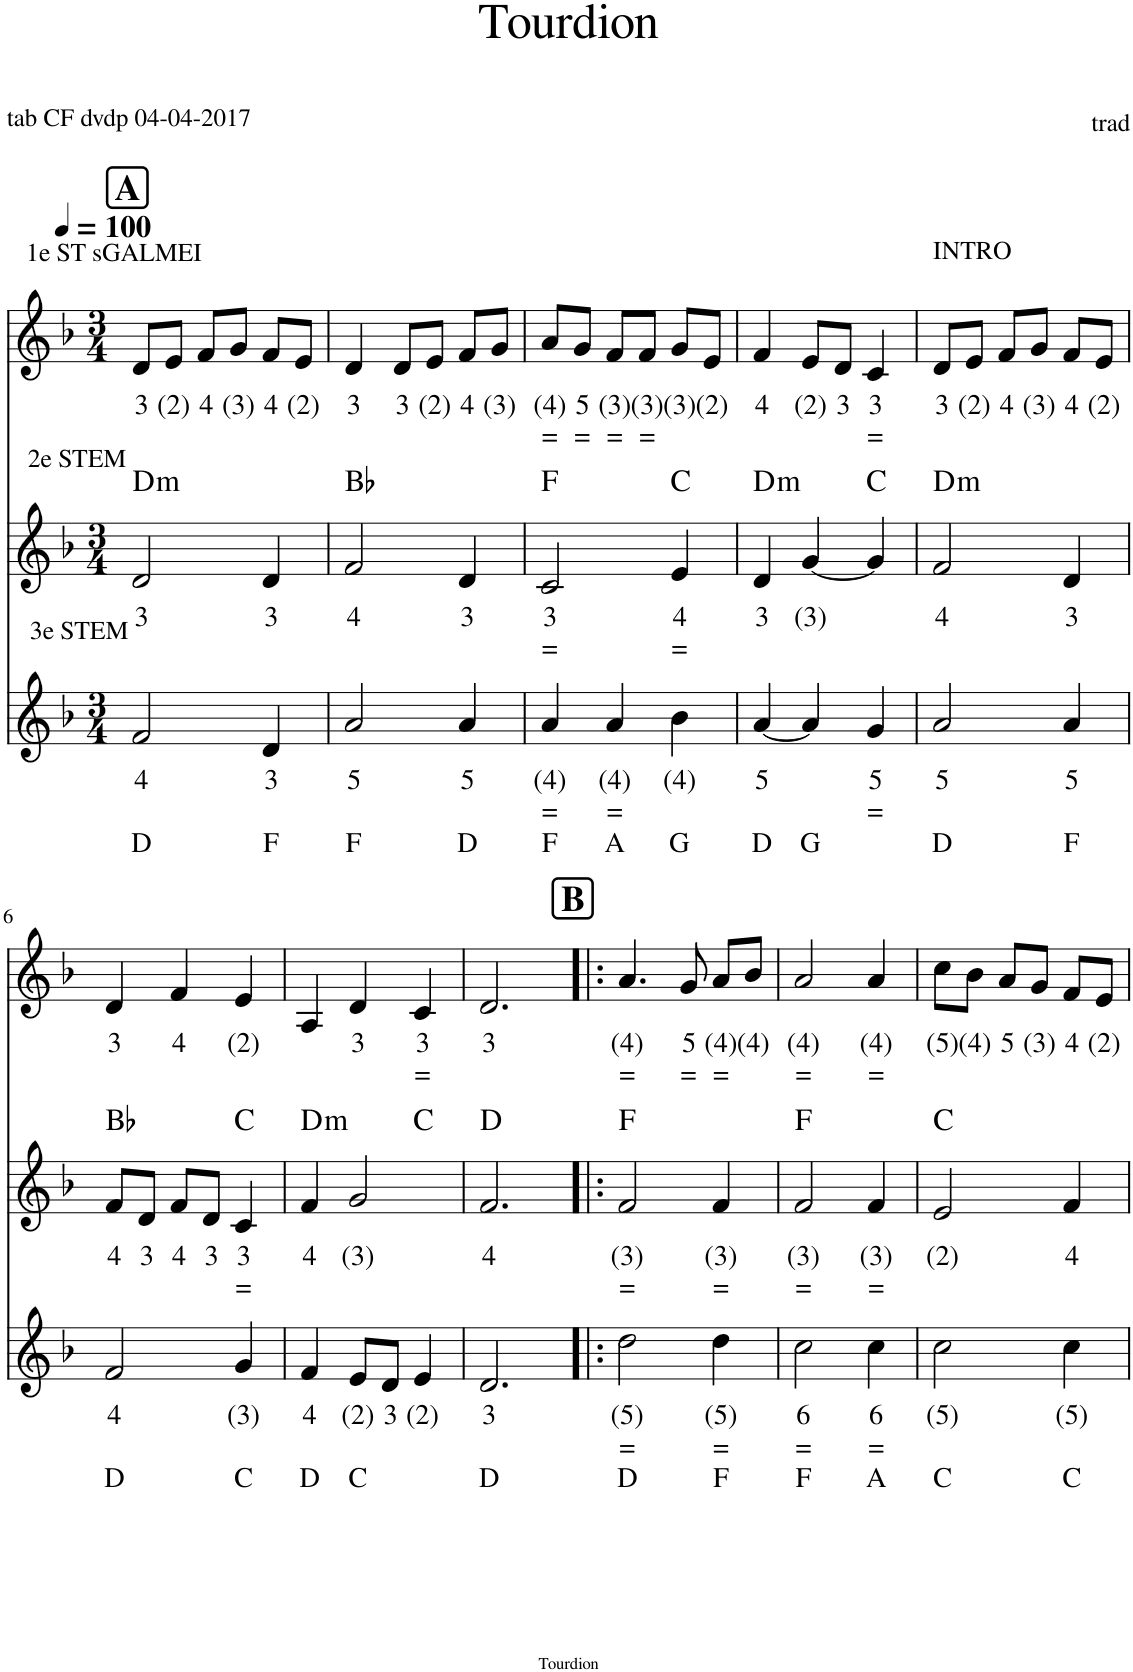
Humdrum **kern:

**kern	**text	**kern	**text	**text	**text	**kern	**text	**text	**harte	**kern	**text	**text
*part4	*part4	*part3	*part3	*part3	*part3	*part2	*part2	*part2	*part2	*part1	*part1	*part1
*staff4	*staff4	*staff3	*staff3	*staff3	*staff3	*staff2	*staff2	*staff2	*	*staff1	*staff1	*staff1
*I"Stem	*	*I"Stem	*	*	*	*I"Stem	*	*	*	*I"Stem	*	*
*stria5	*	*	*	*	*	*	*	*	*	*	*	*
*clefF4	*	*clefG2	*	*	*	*clefG2	*	*	*	*clefG2	*	*
*k[b-]	*	*k[b-]	*	*	*	*k[b-]	*	*	*	*k[b-]	*	*
*M3/4	*	*M3/4	*	*	*	*M3/4	*	*	*	*M3/4	*	*
*MM100	*	*MM100	*	*	*	*MM100	*	*	*	*MM100	*	*
!!LO:REH:place=s1:a:B:cj:fs=14:t=A
=1	=1	=1	=1	=1	=1	=1	=1	=1	=1	=1	=1	=1
!	!	!	!	!	!	!	!	!	!	!LO:TX:a:t=1e ST sGALMEI	!	!
!	!	!	!	!	!	!LO:TX:a:t=2e STEM	!	!	!	!	!	!
!	!	!LO:TX:a:t=3e STEM	!	!	!	!	!	!	!	!	!	!
!LO:TX:a:t=ALLEEN BAS	!	!	!	!	!	!	!	!	!	!	!	!
!	!	!	!LO:LY:b	!	!LO:LY:b	!	!LO:LY:b	!	!LO:H:kt=m	!	!LO:LY:b	!
2D	D	2f/	4	.	D	2d/	3	.	D:min	8d/L	3	.
!	!	!	!	!	!	!	!	!	!	!	!LO:LY:b	!
.	.	.	.	.	.	.	.	.	.	8e/J	(2)	.
!	!	!	!	!	!	!	!	!	!	!	!LO:LY:b	!
.	.	.	.	.	.	.	.	.	.	8f/L	4	.
!	!	!	!	!	!	!	!	!	!	!	!LO:LY:b	!
.	.	.	.	.	.	.	.	.	.	8g/J	(3)	.
!	!	!	!LO:LY:b	!	!LO:LY:b	!	!LO:LY:b	!	!	!	!LO:LY:b	!
4F	F	4d/	3	.	F	4d/	3	.	.	8f/L	4	.
!	!	!	!	!	!	!	!	!	!	!	!LO:LY:b	!
.	.	.	.	.	.	.	.	.	.	8e/J	(2)	.
=2	=2	=2	=2	=2	=2	=2	=2	=2	=2	=2	=2	=2
!	!	!	!LO:LY:b	!	!LO:LY:b	!	!LO:LY:b	!	!	!	!LO:LY:b	!
2F	F	2a/	5	.	F	2f/	4	.	Bb:maj	4d/	3	.
!	!	!	!	!	!	!	!	!	!	!	!LO:LY:b	!
.	.	.	.	.	.	.	.	.	.	8d/L	3	.
!	!	!	!	!	!	!	!	!	!	!	!LO:LY:b	!
.	.	.	.	.	.	.	.	.	.	8e/J	(2)	.
!	!	!	!LO:LY:b	!	!LO:LY:b	!	!LO:LY:b	!	!	!	!LO:LY:b	!
4D	D	4a/	5	.	D	4d/	3	.	.	8f/L	4	.
!	!	!	!	!	!	!	!	!	!	!	!LO:LY:b	!
.	.	.	.	.	.	.	.	.	.	8g/J	(3)	.
=3	=3	=3	=3	=3	=3	=3	=3	=3	=3	=3	=3	=3
!	!	!	!LO:LY:b	!LO:LY:b	!LO:LY:b	!	!LO:LY:b	!LO:LY:b	!	!	!LO:LY:b	!LO:LY:b
4F	F	4a/	(4)	=	F	2c/	3	=	F:maj	8a/L	(4)	=
!	!	!	!	!	!	!	!	!	!	!	!LO:LY:b	!LO:LY:b
.	.	.	.	.	.	.	.	.	.	8g/J	5	=
!	!	!	!LO:LY:b	!LO:LY:b	!LO:LY:b	!	!	!	!	!	!LO:LY:b	!LO:LY:b
4A	A	4a/	(4)	=	A	.	.	.	.	8f/L	(3)	=
!	!	!	!	!	!	!	!	!	!	!	!LO:LY:b	!LO:LY:b
.	.	.	.	.	.	.	.	.	.	8f/J	(3)	=
!	!	!	!LO:LY:b	!	!LO:LY:b	!	!LO:LY:b	!LO:LY:b	!	!	!LO:LY:b	!
4G	G	4b-\	(4)	.	G	4e/	4	=	C:maj	8g/L	(3)	.
!	!	!	!	!	!	!	!	!	!	!	!LO:LY:b	!
.	.	.	.	.	.	.	.	.	.	8e/J	(2)	.
=4	=4	=4	=4	=4	=4	=4	=4	=4	=4	=4	=4	=4
!	!	!	!LO:LY:b	!	!LO:LY:b	!	!LO:LY:b	!	!LO:H:kt=m	!	!LO:LY:b	!
4D	D	[4a/	5	.	D	4d/	3	.	D:min	4f/	4	.
!	!	!	!	!	!LO:LY:b	!	!LO:LY:b	!	!	!	!LO:LY:b	!
2G	G	4a/]	.	.	G	[4g/	(3)	.	.	8e/L	(2)	.
!	!	!	!	!	!	!	!	!	!	!	!LO:LY:b	!
.	.	.	.	.	.	.	.	.	.	8d/J	3	.
!	!	!	!LO:LY:b	!LO:LY:b	!	!	!	!	!	!	!LO:LY:b	!LO:LY:b
.	.	4g/	5	=	.	4g/]	.	.	C:maj	4c/	3	=
=5	=5	=5	=5	=5	=5	=5	=5	=5	=5	=5	=5	=5
!	!	!	!	!	!	!	!	!	!	!LO:TX:a:t=INTRO	!	!
!	!	!	!LO:LY:b	!	!LO:LY:b	!	!LO:LY:b	!	!LO:H:kt=m	!	!LO:LY:b	!
2D	D	2a/	5	.	D	2f/	4	.	D:min	8d/L	3	.
!	!	!	!	!	!	!	!	!	!	!	!LO:LY:b	!
.	.	.	.	.	.	.	.	.	.	8e/J	(2)	.
!	!	!	!	!	!	!	!	!	!	!	!LO:LY:b	!
.	.	.	.	.	.	.	.	.	.	8f/L	4	.
!	!	!	!	!	!	!	!	!	!	!	!LO:LY:b	!
.	.	.	.	.	.	.	.	.	.	8g/J	(3)	.
!	!	!	!LO:LY:b	!	!LO:LY:b	!	!LO:LY:b	!	!	!	!LO:LY:b	!
4F	F	4a/	5	.	F	4d/	3	.	.	8f/L	4	.
!	!	!	!	!	!	!	!	!	!	!	!LO:LY:b	!
.	.	.	.	.	.	.	.	.	.	8e/J	(2)	.
!!LO:LB:g=z
=6	=6	=6	=6	=6	=6	=6	=6	=6	=6	=6	=6	=6
!	!	!	!LO:LY:b	!	!LO:LY:b	!	!LO:LY:b	!	!	!	!LO:LY:b	!
2D	D	2f/	4	.	D	8f/L	4	.	Bb:maj	4d/	3	.
!	!	!	!	!	!	!	!LO:LY:b	!	!	!	!	!
.	.	.	.	.	.	8d/J	3	.	.	.	.	.
!	!	!	!	!	!	!	!LO:LY:b	!	!	!	!LO:LY:b	!
.	.	.	.	.	.	8f/L	4	.	.	4f/	4	.
!	!	!	!	!	!	!	!LO:LY:b	!	!	!	!	!
.	.	.	.	.	.	8d/J	3	.	.	.	.	.
!	!	!	!LO:LY:b	!	!LO:LY:b	!	!LO:LY:b	!LO:LY:b	!	!	!LO:LY:b	!
4C	C	4g/	(3)	.	C	4c/	3	=	C:maj	4e/	(2)	.
=7	=7	=7	=7	=7	=7	=7	=7	=7	=7	=7	=7	=7
!	!	!	!LO:LY:b	!	!LO:LY:b	!	!LO:LY:b	!	!LO:H:kt=m	!	!	!
*	*	*	*	*	*	*^	*	*	*	*	*	*
4D	D	4f/	4	.	D	4f/	2ryy	4	.	D:min	4A/	.	.
!	!	!	!LO:LY:b	!	!LO:LY:b	!	!	!LO:LY:b	!	!	!	!LO:LY:b	!
2C	C	8e/L	(2)	.	C	2g/	.	(3)	.	.	4d/	3	.
!	!	!	!LO:LY:b	!	!	!	!	!	!	!	!	!	!
.	.	8d/J	3	.	.	.	.	.	.	.	.	.	.
!	!	!	!LO:LY:b	!	!	!	!	!	!	!	!	!LO:LY:b	!LO:LY:b
.	.	4e/	(2)	.	.	.	4ryy	.	.	C:maj	4c/	3	=
=8	=8	=8	=8	=8	=8	=8	=8	=8	=8	=8	=8	=8	=8
!	!	!	!LO:LY:b	!	!LO:LY:b	!	!	!LO:LY:b	!	!	!	!LO:LY:b	!
*	*	*	*	*	*	*v	*v	*	*	*	*	*	*
2.D	D	2.d/	3	.	D	2.fn/	4	.	D:maj	2.d/	3	.
!!LO:REH:place=s1:a:B:cj:fs=14:t=B
=9!|:	=9!|:	=9!|:	=9!|:	=9!|:	=9!|:	=9!|:	=9!|:	=9!|:	=9!|:	=9!|:	=9!|:	=9!|:
!	!	!	!LO:LY:b	!LO:LY:b	!LO:LY:b	!	!LO:LY:b	!LO:LY:b	!	!	!LO:LY:b	!LO:LY:b
2D	D	2dd\	(5)	=	D	2f/	(3)	=	F:maj	4.a/	(4)	=
!	!	!	!	!	!	!	!	!	!	!	!LO:LY:b	!LO:LY:b
.	.	.	.	.	.	.	.	.	.	8g/	5	=
!	!	!	!LO:LY:b	!LO:LY:b	!LO:LY:b	!	!LO:LY:b	!LO:LY:b	!	!	!LO:LY:b	!LO:LY:b
4F	F	4dd\	(5)	=	F	4f/	(3)	=	.	8a/L	(4)	=
!	!	!	!	!	!	!	!	!	!	!	!LO:LY:b	!
.	.	.	.	.	.	.	.	.	.	8b-/J	(4)	.
=10	=10	=10	=10	=10	=10	=10	=10	=10	=10	=10	=10	=10
!	!	!	!LO:LY:b	!LO:LY:b	!LO:LY:b	!	!LO:LY:b	!LO:LY:b	!	!	!LO:LY:b	!LO:LY:b
2F	F	2cc\	6	=	F	2f/	(3)	=	F:maj	2a/	(4)	=
!	!	!	!LO:LY:b	!LO:LY:b	!LO:LY:b	!	!LO:LY:b	!LO:LY:b	!	!	!LO:LY:b	!LO:LY:b
4E	A	4cc\	6	=	A	4f/	(3)	=	.	4a/	(4)	=
=11	=11	=11	=11	=11	=11	=11	=11	=11	=11	=11	=11	=11
!	!	!	!LO:LY:b	!	!LO:LY:b	!	!LO:LY:b	!	!	!	!LO:LY:b	!
2C	C	2cc\	(5)	.	C	2e/	(2)	.	C:maj	8cc\L	(5)	.
!	!	!	!	!	!	!	!	!	!	!	!LO:LY:b	!
.	.	.	.	.	.	.	.	.	.	8b-\J	(4)	.
!	!	!	!	!	!	!	!	!	!	!	!LO:LY:b	!
.	.	.	.	.	.	.	.	.	.	8a/L	5	.
!	!	!	!	!	!	!	!	!	!	!	!LO:LY:b	!
.	.	.	.	.	.	.	.	.	.	8g/J	(3)	.
!	!	!	!LO:LY:b	!	!LO:LY:b	!	!LO:LY:b	!	!	!	!LO:LY:b	!
4C	C	4cc\	(5)	.	C	4f/	4	.	.	8f/L	4	.
!	!	!	!	!	!	!	!	!	!	!	!LO:LY:b	!
.	.	.	.	.	.	.	.	.	.	8e/J	(2)	.
=	=	=	=	=	=	=	=	=	=	=	=	=
*-	*-	*-	*-	*-	*-	*-	*-	*-	*-	*-	*-	*-
